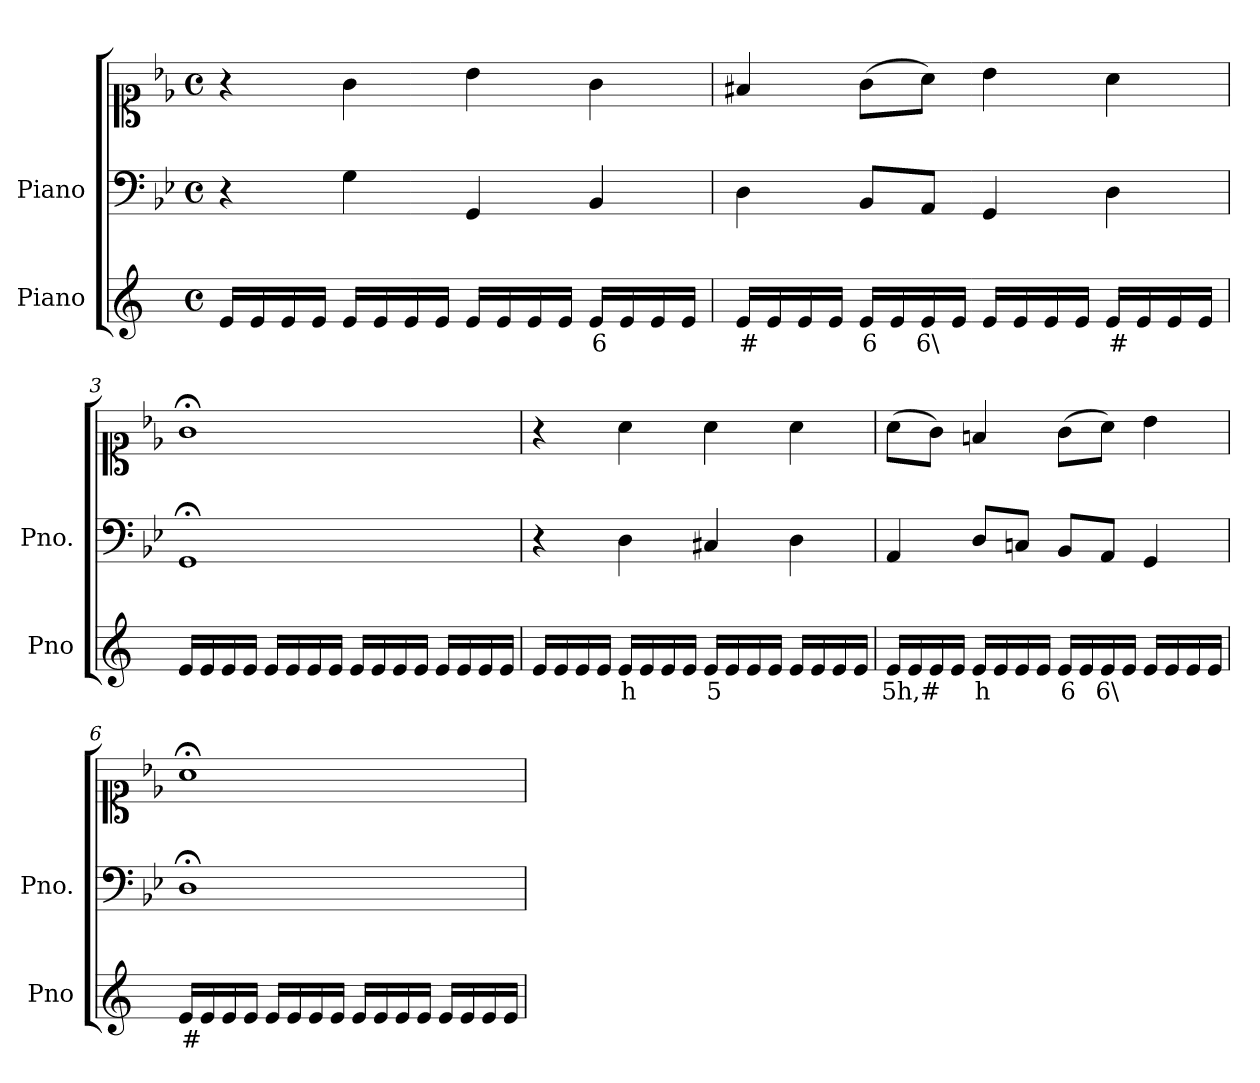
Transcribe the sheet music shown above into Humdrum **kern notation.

**kern	**text	**kern	**kern
*part2	*part2	*part1	*part1
*staff3	*staff3	*staff2	*staff1
*I"Piano	*	*I"Piano	*
*I'Pno	*	*I'Pno.	*
*clefG2	*	*clefF4	*clefC1
*k[]	*	*k[b-e-]	*k[b-e-]
*M4/4	*	*M4/4	*M4/4
*met(c)	*	*met(c)	*met(c)
=1	=1	=1	=1
16e/LL	.	4r	4r
16e/	.	.	.
16e/	.	.	.
16e/JJ	.	.	.
16e/LL	.	4G\	4g\
16e/	.	.	.
16e/	.	.	.
16e/JJ	.	.	.
16e/LL	.	4GG/	4b-\
16e/	.	.	.
16e/	.	.	.
16e/JJ	.	.	.
!	!LO:LY:b	!	!
16e/LL	6	4BB-/	4g\
16e/	.	.	.
16e/	.	.	.
16e/JJ	.	.	.
=2	=2	=2	=2
!	!LO:LY:b	!	!
16e/LL	#	4D\	4f#X/
16e/	.	.	.
16e/	.	.	.
16e/JJ	.	.	.
!	!LO:LY:b	!	!
16e/LL	6	8BB-/L	(>8g\L
16e/	.	.	.
!	!LO:LY:b	!	!
16e/	6\	8AA/J	8a\J)
16e/JJ	.	.	.
16e/LL	.	4GG/	4b-\
16e/	.	.	.
16e/	.	.	.
16e/JJ	.	.	.
!	!LO:LY:b	!	!
16e/LL	#	4D\	4a\
16e/	.	.	.
16e/	.	.	.
16e/JJ	.	.	.
=3	=3	=3	=3
16e/LL	.	1GG;<	1g;<
16e/	.	.	.
16e/	.	.	.
16e/JJ	.	.	.
16e/LL	.	.	.
16e/	.	.	.
16e/	.	.	.
16e/JJ	.	.	.
16e/LL	.	.	.
16e/	.	.	.
16e/	.	.	.
16e/JJ	.	.	.
16e/LL	.	.	.
16e/	.	.	.
16e/	.	.	.
16e/JJ	.	.	.
=4	=4	=4	=4
16e/LL	.	4r	4r
16e/	.	.	.
16e/	.	.	.
16e/JJ	.	.	.
!	!LO:LY:b	!	!
16e/LL	h	4D\	4a\
16e/	.	.	.
16e/	.	.	.
16e/JJ	.	.	.
!	!LO:LY:b	!	!
16e/LL	5	4C#X/	4a\
16e/	.	.	.
16e/	.	.	.
16e/JJ	.	.	.
!	!LO:LY:b	!	!
16e/LL	_	4D\	4a\
16e/	.	.	.
16e/	.	.	.
16e/JJ	.	.	.
=5	=5	=5	=5
!	!LO:LY:b	!	!
16e/LL	5h,#	4AA/	(>8a\L
16e/	.	.	.
16e/	.	.	8g\J)
16e/JJ	.	.	.
!	!LO:LY:b	!	!
16e/LL	h	8D/L	4fn/
16e/	.	.	.
!	!LO:LY:b	!	!
16e/	_	8Cn/J	.
16e/JJ	.	.	.
!	!LO:LY:b	!	!
16e/LL	6	8BB-/L	(>8g\L
16e/	.	.	.
!	!LO:LY:b	!	!
16e/	6\	8AA/J	8a\J)
16e/JJ	.	.	.
16e/LL	.	4GG/	4b-\
16e/	.	.	.
16e/	.	.	.
16e/JJ	.	.	.
=6	=6	=6	=6
!	!LO:LY:b	!	!
16e/LL	#	1D;<	1a;<
16e/	.	.	.
16e/	.	.	.
16e/JJ	.	.	.
16e/LL	.	.	.
16e/	.	.	.
16e/	.	.	.
16e/JJ	.	.	.
16e/LL	.	.	.
16e/	.	.	.
16e/	.	.	.
16e/JJ	.	.	.
16e/LL	.	.	.
16e/	.	.	.
16e/	.	.	.
16e/JJ	.	.	.
=	=	=	=
*-	*-	*-	*-
